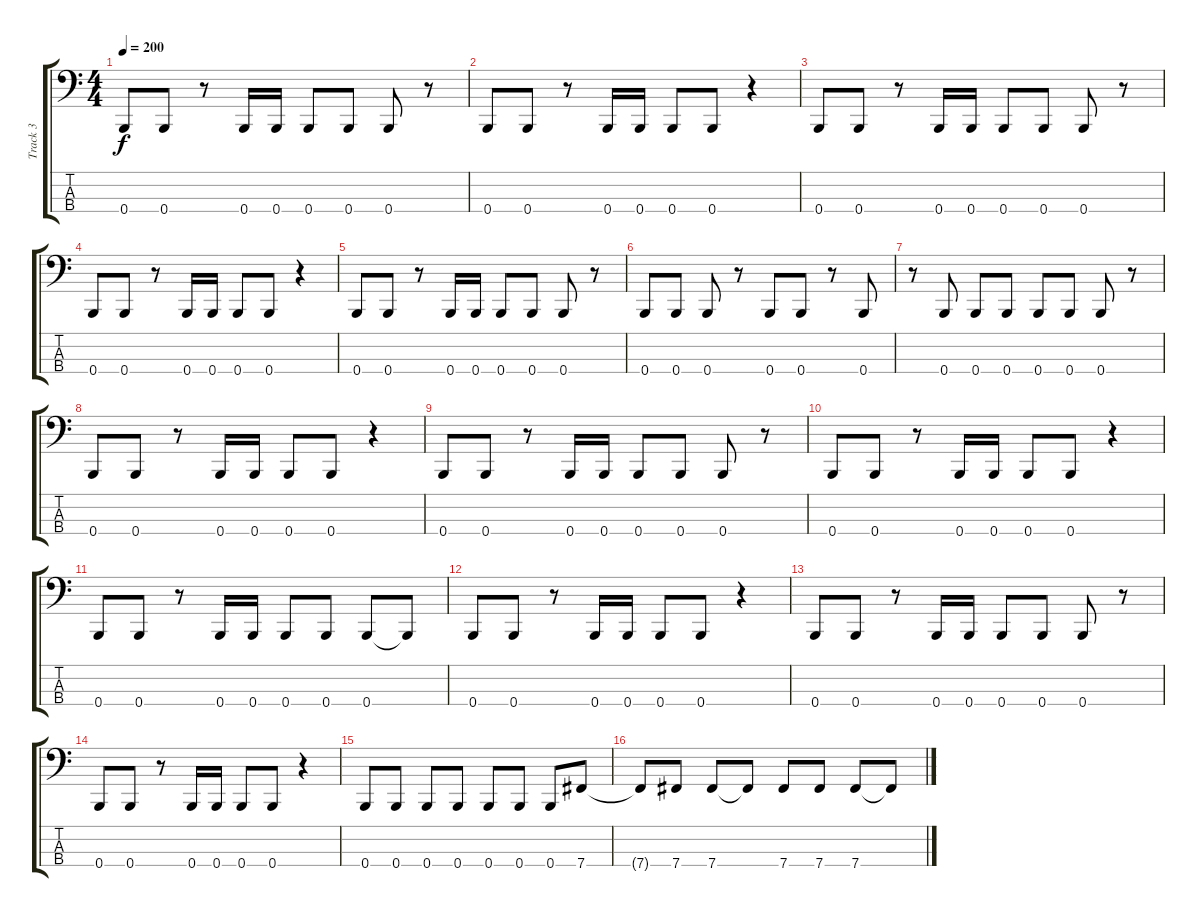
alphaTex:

\track ("Track 3" "Track 3") {instrument electricbasspick}
\staff {score tabs}
\tuning (E2 B1 Gb1 B0) {hide}
\ts (4 4)
\tempo 200
\clef f4
\ks c
0.4.8{dy f} 0.4.8 r.8 0.4.16 0.4.16 0.4.8 0.4.8 0.4.8 r.8 |
0.4.8 0.4.8 r.8 0.4.16 0.4.16 0.4.8 0.4.8 r.4 |
0.4.8 0.4.8 r.8 0.4.16 0.4.16 0.4.8 0.4.8 0.4.8 r.8 |
0.4.8 0.4.8 r.8 0.4.16 0.4.16 0.4.8 0.4.8 r.4 |
0.4.8 0.4.8 r.8 0.4.16 0.4.16 0.4.8 0.4.8 0.4.8 r.8 |
0.4.8 0.4.8 0.4.8 r.8 0.4.8 0.4.8 r.8 0.4.8 |
r.8 0.4.8 0.4.8 0.4.8 0.4.8 0.4.8 0.4.8 r.8 |
0.4.8 0.4.8 r.8 0.4.16 0.4.16 0.4.8 0.4.8 r.4 |
0.4.8 0.4.8 r.8 0.4.16 0.4.16 0.4.8 0.4.8 0.4.8 r.8 |
0.4.8 0.4.8 r.8 0.4.16 0.4.16 0.4.8 0.4.8 r.4 |
0.4.8 0.4.8 r.8 0.4.16 0.4.16 0.4.8 0.4.8 0.4.8 0.4{t}.8 |
0.4.8 0.4.8 r.8 0.4.16 0.4.16 0.4.8 0.4.8 r.4 |
0.4.8 0.4.8 r.8 0.4.16 0.4.16 0.4.8 0.4.8 0.4.8 r.8 |
0.4.8 0.4.8 r.8 0.4.16 0.4.16 0.4.8 0.4.8 r.4 |
0.4.8 0.4.8 0.4.8 0.4.8 0.4.8 0.4.8 0.4.8 7.4.8 |
7.4{t}.8 7.4.8 7.4.8 7.4{t}.8 7.4.8 7.4.8 7.4.8 7.4{t}.8
